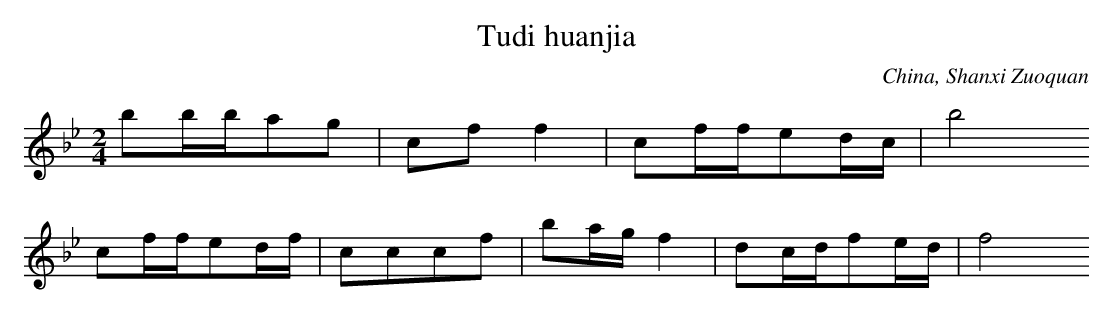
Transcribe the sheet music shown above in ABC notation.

X:1
T: Tudi huanjia
O: China, Shanxi Zuoquan
M: 2/4
L: 1/16
K: Bb
b2bba2g2 | c2f2f4 | c2ffe2dc | b8
c2ffe2df | c2c2c2f2 | b2agf4 | d2cdf2ed | f8
